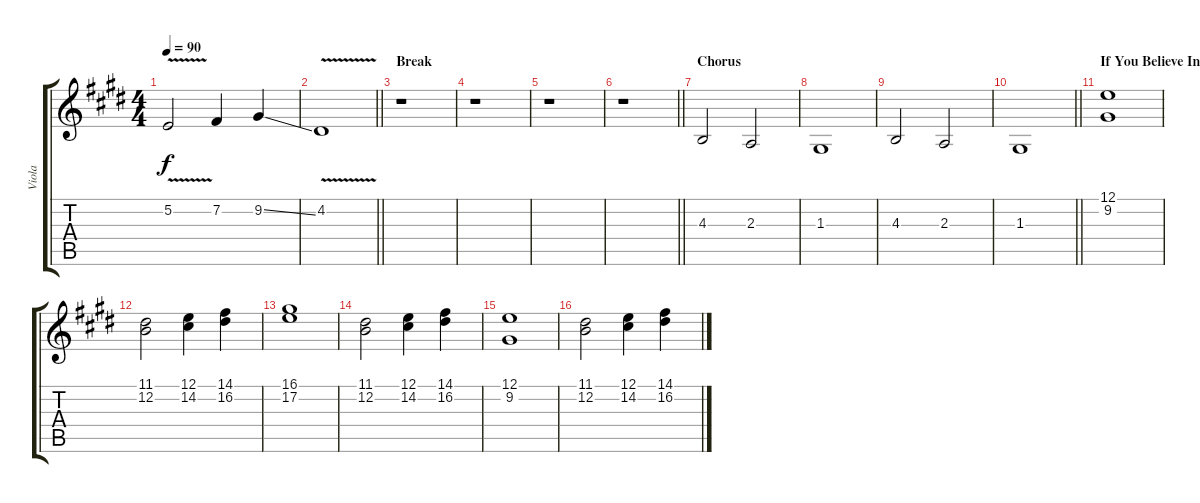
\track ("Viola" "Viola") {instrument viola}
\staff {score tabs}
\tuning (E4 B3 G3 D3 A2 E2) {hide}
\ts (4 4)
\tempo 90
\clef g2
\ks e
5.2{v}.2{dy f} 7.2.4 9.2{ss}.4 |
\barLineRight lightlight
4.2{v}.1 |
\section ("" "Break")
r.1 |
r.1 |
r.1 |
\barLineRight lightlight
r.1 |
\section ("" "Chorus")
4.3.2 2.3.2 |
1.3.1 |
4.3.2 2.3.2 |
\barLineRight lightlight
1.3.1 |
\section ("" "If You Believe In Redemption...")
(12.1 9.2).1 |
(11.1 12.2).2 (12.1 14.2).4 (14.1 16.2).4 |
(16.1 17.2).1 |
(11.1 12.2).2 (12.1 14.2).4 (14.1 16.2).4 |
(12.1 9.2).1 |
(11.1 12.2).2 (12.1 14.2).4 (14.1 16.2).4
